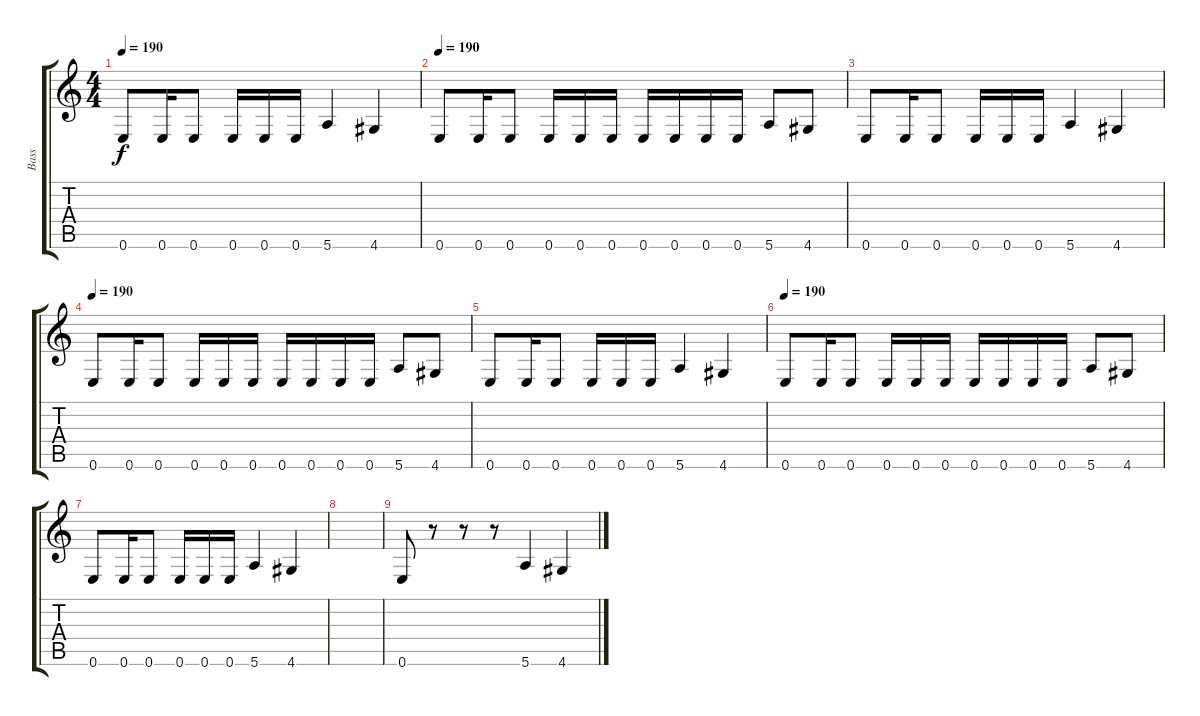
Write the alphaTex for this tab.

\track ("Bass" "Bass") {instrument electricbasspick}
\staff {score tabs}
\tuning (E4 B3 G3 D3 A2 E2) {hide}
\ts (4 4)
\tempo 190
\clef g2
\ks c
0.6.8{dy f} 0.6.16 0.6.8 0.6.16 0.6.16 0.6.16 5.6.4 4.6.4 |
\tempo 190
0.6.8 0.6.16 0.6.8 0.6.16 0.6.16 0.6.16 0.6.16 0.6.16 0.6.16 0.6.16 5.6.8 4.6.8 |
0.6.8 0.6.16 0.6.8 0.6.16 0.6.16 0.6.16 5.6.4 4.6.4 |
\tempo 190
0.6.8 0.6.16 0.6.8 0.6.16 0.6.16 0.6.16 0.6.16 0.6.16 0.6.16 0.6.16 5.6.8 4.6.8 |
0.6.8 0.6.16 0.6.8 0.6.16 0.6.16 0.6.16 5.6.4 4.6.4 |
\tempo 190
0.6.8 0.6.16 0.6.8 0.6.16 0.6.16 0.6.16 0.6.16 0.6.16 0.6.16 0.6.16 5.6.8 4.6.8 |
0.6.8 0.6.16 0.6.8 0.6.16 0.6.16 0.6.16 5.6.4 4.6.4 |
|
0.6.8 r.8 r.8 r.8 5.6.4 4.6.4
